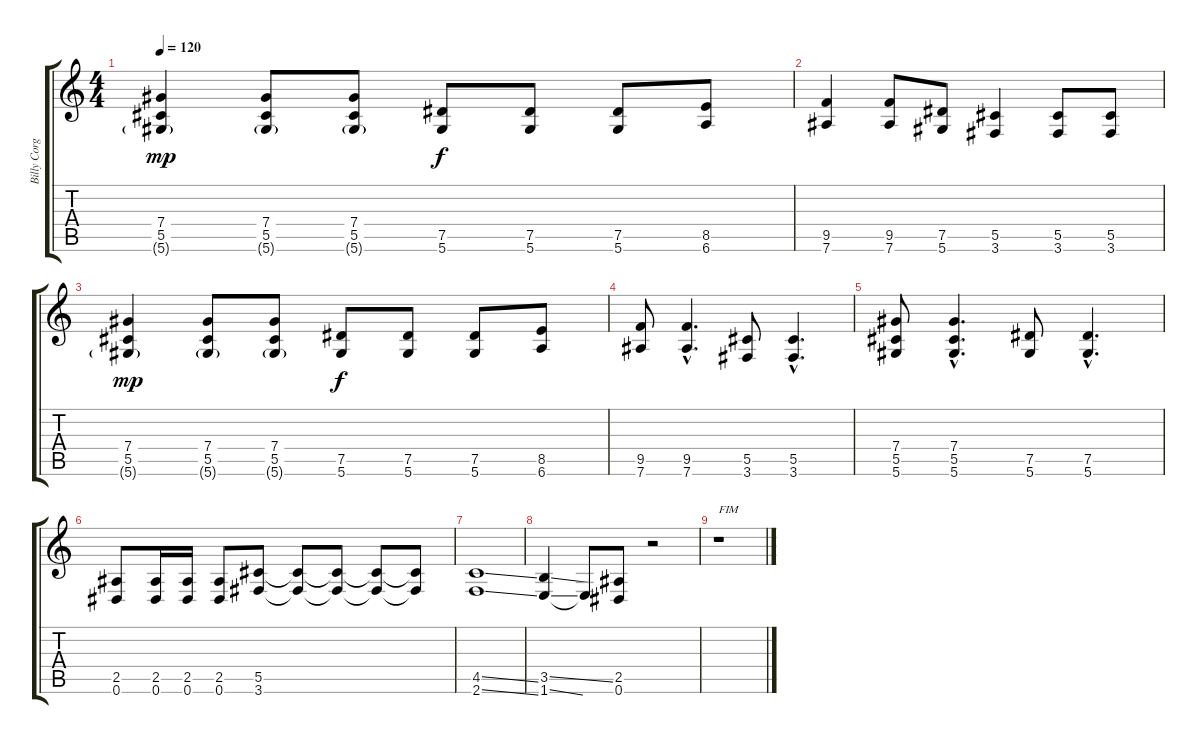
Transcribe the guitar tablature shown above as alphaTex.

\track ("Billy Corgan" "Billy Corg") {instrument electricguitarjazz}
\staff {score tabs}
\tuning (Eb4 Bb3 Gb3 Db3 Ab2 Eb2) {hide}
\ts (4 4)
\tempo 120
\clef g2
\ks c
(7.4 5.5 5.6{g}).4{dy mp} (7.4 5.5 5.6{g}).8 (7.4 5.5 5.6{g}).8 (7.5 5.6).8{dy f} (7.5 5.6).8 (7.5 5.6).8 (8.5 6.6).8 |
(9.5 7.6).4 (9.5 7.6).8 (7.5 5.6).8 (5.5 3.6).4 (5.5 3.6).8 (5.5 3.6).8 |
(7.4 5.5 5.6{g}).4{dy mp} (7.4 5.5 5.6{g}).8 (7.4 5.5 5.6{g}).8 (7.5 5.6).8{dy f} (7.5 5.6).8 (7.5 5.6).8 (8.5 6.6).8 |
(9.5 7.6).8 (9.5{hac} 7.6{hac}).4{d} (5.5 3.6).8 (5.5{hac} 3.6{hac}).4{d} |
(7.4 5.5 5.6).8 (7.4{hac} 5.5{hac} 5.6{hac}).4{d} (7.5 5.6).8 (7.5{hac} 5.6{hac}).4{d} |
(2.5 0.6).8 (2.5 0.6).16 (2.5 0.6).16 (2.5 0.6).8 (5.5 3.6).8 (5.5{t} 3.6{t}).8 (5.5{t} 3.6{t}).8 (5.5{t} 3.6{t}).8 (5.5{t} 3.6{t}).8 |
(4.5{ss} 2.6{ss}).1 |
(3.5{ss} 1.6{ss}).4 1.6{t}.8 (2.5 0.6).8 r.2 |
r.1{txt "FIM"}
